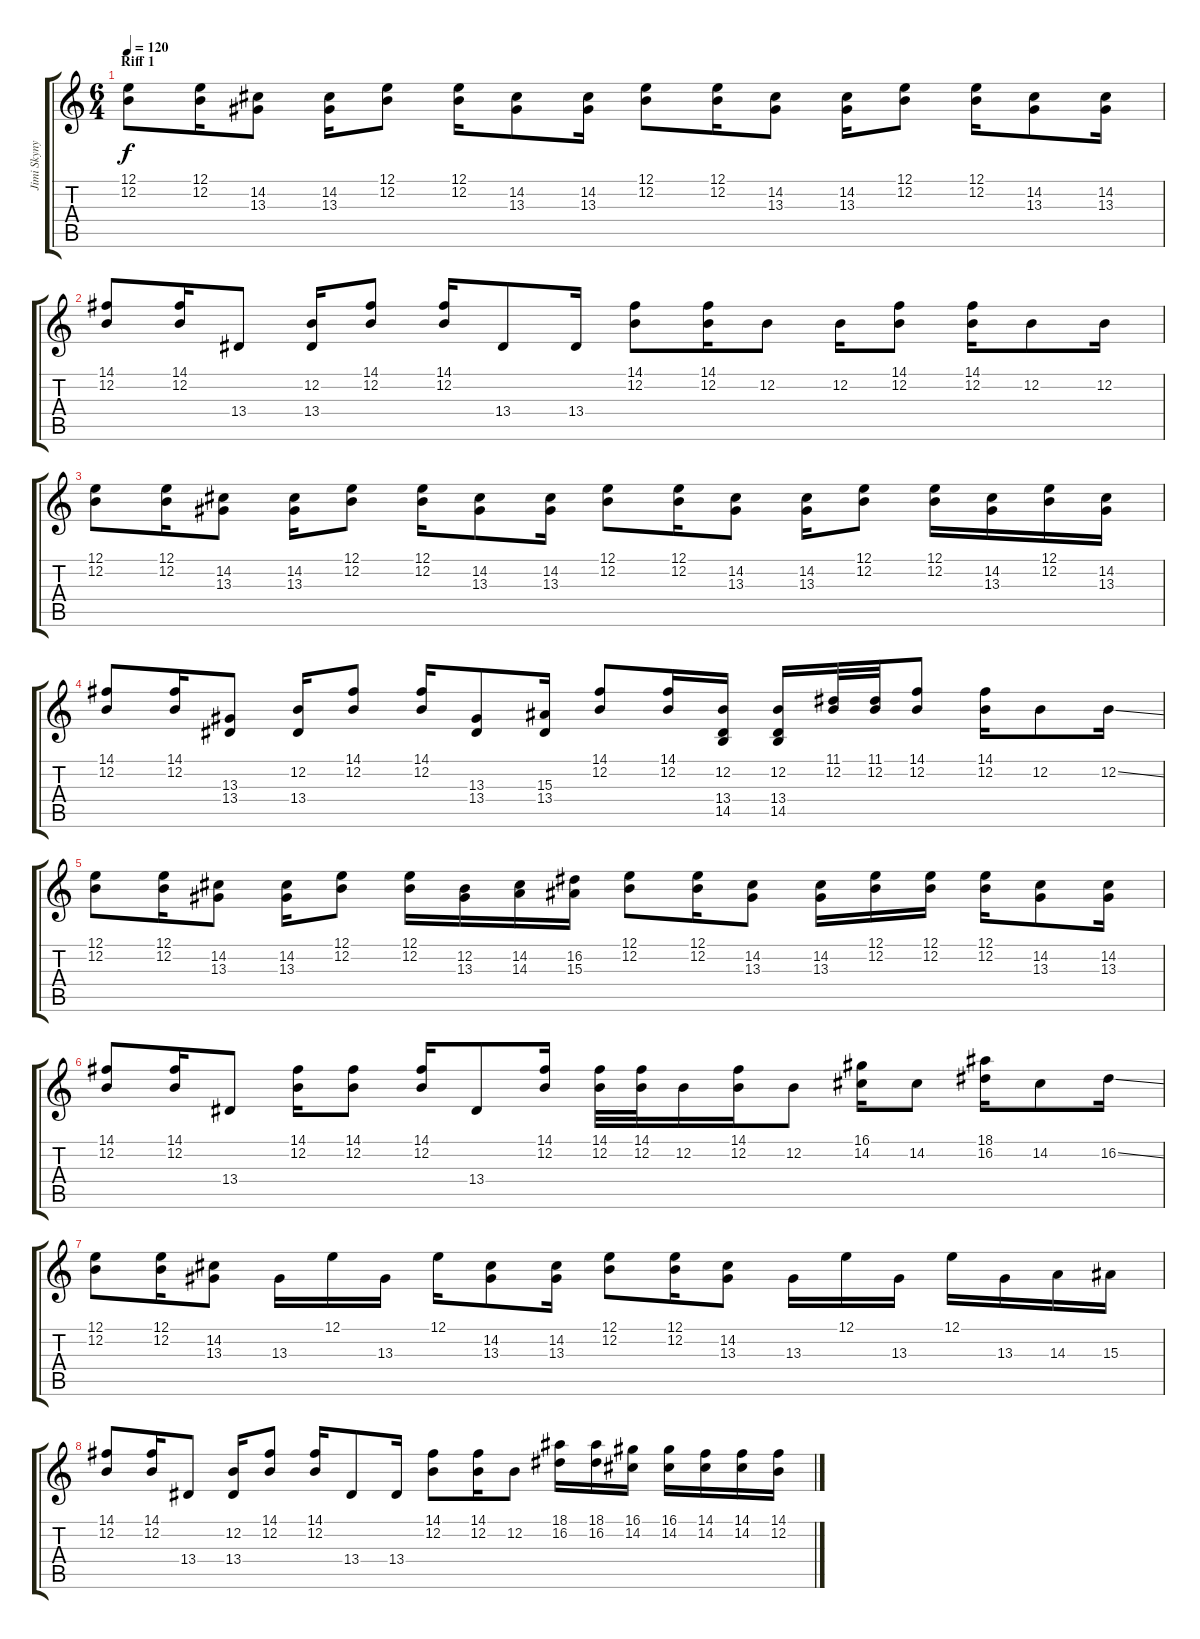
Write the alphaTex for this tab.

\track ("Jimi Skynyrd" "Jimi Skyny") {instrument electricgrandpiano}
\staff {score tabs}
\tuning (E4 B3 G3 D3 A2 E2) {hide}
\ts (6 4)
\section ("" "Riff 1")
\tempo 120
\clef g2
\ks c
(12.1 12.2).8{dy f} (12.1 12.2).16 (14.2 13.3).8 (14.2 13.3).16 (12.1 12.2).8 (12.1 12.2).16 (14.2 13.3).8 (14.2 13.3).16 (12.1 12.2).8 (12.1 12.2).16 (14.2 13.3).8 (14.2 13.3).16 (12.1 12.2).8 (12.1 12.2).16 (14.2 13.3).8 (14.2 13.3).16 |
(14.1 12.2).8 (14.1 12.2).16 13.4.8 (12.2 13.4).16 (14.1 12.2).8 (14.1 12.2).16 13.4.8 13.4.16 (14.1 12.2).8 (14.1 12.2).16 12.2.8 12.2.16 (14.1 12.2).8 (14.1 12.2).16 12.2.8 12.2.16 |
(12.1 12.2).8 (12.1 12.2).16 (14.2 13.3).8 (14.2 13.3).16 (12.1 12.2).8 (12.1 12.2).16 (14.2 13.3).8 (14.2 13.3).16 (12.1 12.2).8 (12.1 12.2).16 (14.2 13.3).8 (14.2 13.3).16 (12.1 12.2).8 (12.1 12.2).16 (14.2 13.3).16 (12.1 12.2).16 (14.2 13.3).16 |
(14.1 12.2).8 (14.1 12.2).16 (13.3 13.4).8 (12.2 13.4).16 (14.1 12.2).8 (14.1 12.2).16 (13.3 13.4).8 (15.3 13.4).16 (14.1 12.2).8 (14.1 12.2).16 (12.2 13.4 14.5).16 (12.2 13.4 14.5).16 (11.1 12.2).32 (11.1 12.2).32 (14.1 12.2).8 (14.1 12.2).16 12.2.8 12.2{ss}.16 |
(12.1 12.2).8 (12.1 12.2).16 (14.2 13.3).8 (14.2 13.3).16 (12.1 12.2).8 (12.1 12.2).16 (12.2 13.3).16 (14.2 14.3).16 (16.2 15.3).16 (12.1 12.2).8 (12.1 12.2).16 (14.2 13.3).8 (14.2 13.3).16 (12.1 12.2).16 (12.1 12.2).16 (12.1 12.2).16 (14.2 13.3).8 (14.2 13.3).16 |
(14.1 12.2).8 (14.1 12.2).16 13.4.8 (14.1 12.2).16 (14.1 12.2).8 (14.1 12.2).16 13.4.8 (14.1 12.2).16 (14.1 12.2).32 (14.1 12.2).32 12.2.16 (14.1 12.2).16 12.2.8 (16.1 14.2).16 14.2.8 (18.1 16.2).16 14.2.8 16.2{ss}.16 |
(12.1 12.2).8 (12.1 12.2).16 (14.2 13.3).8 13.3.16 12.1.16 13.3.16 12.1.16 (14.2 13.3).8 (14.2 13.3).16 (12.1 12.2).8 (12.1 12.2).16 (14.2 13.3).8 13.3.16 12.1.16 13.3.16 12.1.16 13.3.16 14.3.16 15.3.16 |
(14.1 12.2).8 (14.1 12.2).16 13.4.8 (12.2 13.4).16 (14.1 12.2).8 (14.1 12.2).16 13.4.8 13.4.16 (14.1 12.2).8 (14.1 12.2).16 12.2.8 (18.1 16.2).16 (18.1 16.2).16 (16.1 14.2).16 (16.1 14.2).16 (14.1 14.2).16 (14.1 14.2).16 (14.1 12.2).16
